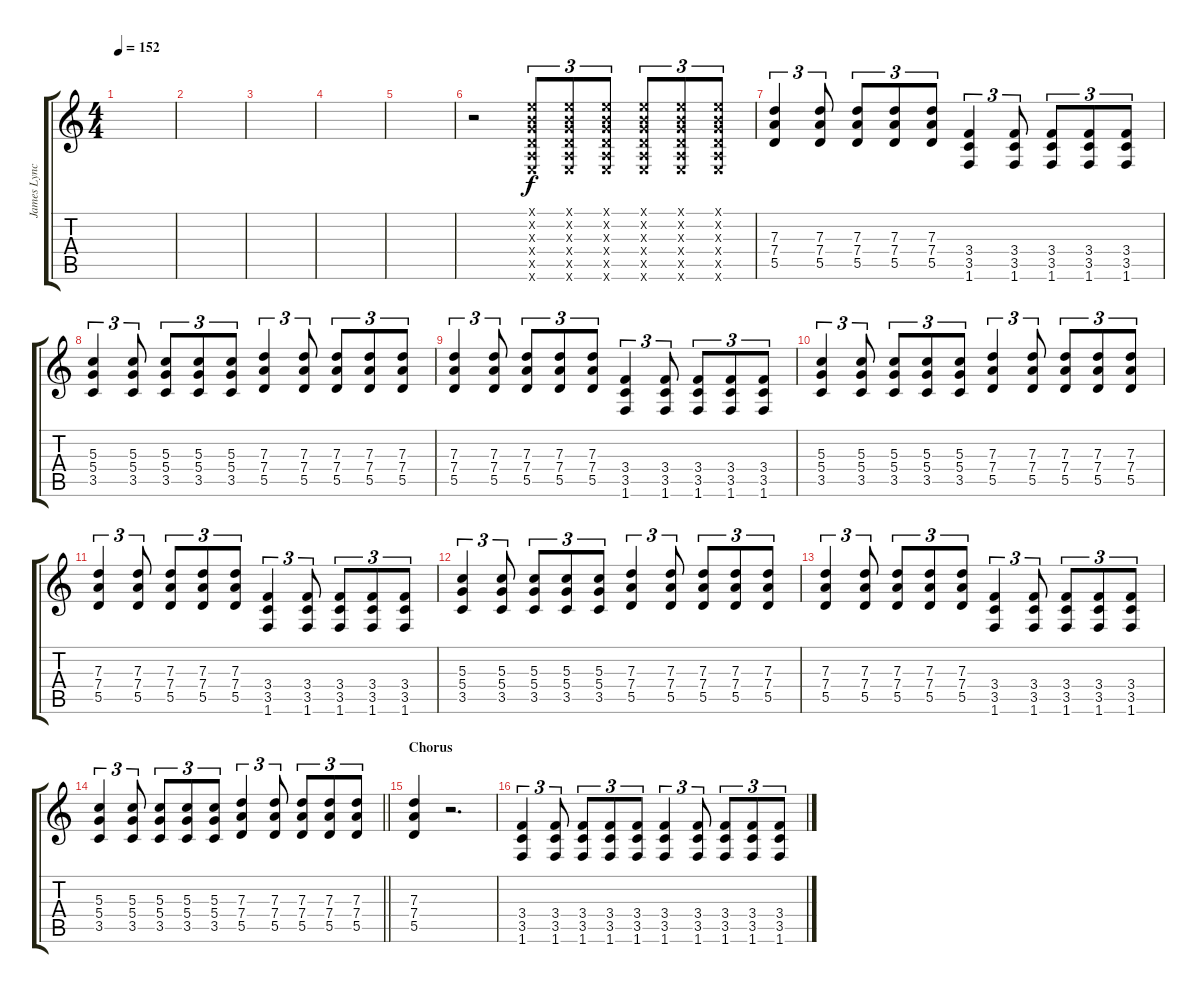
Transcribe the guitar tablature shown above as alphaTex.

\track ("James Lynch (Guitar Right)" "James Lync") {instrument distortionguitar}
\staff {score tabs}
\tuning (E4 B3 G3 D3 A2 E2) {hide}
\ts (4 4)
\tempo 152
\clef g2
\ks c
|
|
|
|
|
r.2 (0.1{x} 0.2{x} 0.3{x} 0.4{x} 0.5{x} 0.6{x}).8{tu (3 2) volume 12} (0.1{x} 0.2{x} 0.3{x} 0.4{x} 0.5{x} 0.6{x}).8{tu (3 2)} (0.1{x} 0.2{x} 0.3{x} 0.4{x} 0.5{x} 0.6{x}).8{tu (3 2)} (0.1{x} 0.2{x} 0.3{x} 0.4{x} 0.5{x} 0.6{x}).8{tu (3 2)} (0.1{x} 0.2{x} 0.3{x} 0.4{x} 0.5{x} 0.6{x}).8{tu (3 2)} (0.1{x} 0.2{x} 0.3{x} 0.4{x} 0.5{x} 0.6{x}).8{tu (3 2)} |
(7.3 7.4 5.5).4{tu (3 2)} (7.3 7.4 5.5).8{tu (3 2)} (7.3 7.4 5.5).8{tu (3 2)} (7.3 7.4 5.5).8{tu (3 2)} (7.3 7.4 5.5).8{tu (3 2)} (3.4 3.5 1.6).4{tu (3 2)} (3.4 3.5 1.6).8{tu (3 2)} (3.4 3.5 1.6).8{tu (3 2)} (3.4 3.5 1.6).8{tu (3 2)} (3.4 3.5 1.6).8{tu (3 2)} |
(5.3 5.4 3.5).4{tu (3 2)} (5.3 5.4 3.5).8{tu (3 2)} (5.3 5.4 3.5).8{tu (3 2)} (5.3 5.4 3.5).8{tu (3 2)} (5.3 5.4 3.5).8{tu (3 2)} (7.3 7.4 5.5).4{tu (3 2)} (7.3 7.4 5.5).8{tu (3 2)} (7.3 7.4 5.5).8{tu (3 2)} (7.3 7.4 5.5).8{tu (3 2)} (7.3 7.4 5.5).8{tu (3 2)} |
(7.3 7.4 5.5).4{tu (3 2)} (7.3 7.4 5.5).8{tu (3 2)} (7.3 7.4 5.5).8{tu (3 2)} (7.3 7.4 5.5).8{tu (3 2)} (7.3 7.4 5.5).8{tu (3 2)} (3.4 3.5 1.6).4{tu (3 2)} (3.4 3.5 1.6).8{tu (3 2)} (3.4 3.5 1.6).8{tu (3 2)} (3.4 3.5 1.6).8{tu (3 2)} (3.4 3.5 1.6).8{tu (3 2)} |
(5.3 5.4 3.5).4{tu (3 2)} (5.3 5.4 3.5).8{tu (3 2)} (5.3 5.4 3.5).8{tu (3 2)} (5.3 5.4 3.5).8{tu (3 2)} (5.3 5.4 3.5).8{tu (3 2)} (7.3 7.4 5.5).4{tu (3 2)} (7.3 7.4 5.5).8{tu (3 2)} (7.3 7.4 5.5).8{tu (3 2)} (7.3 7.4 5.5).8{tu (3 2)} (7.3 7.4 5.5).8{tu (3 2)} |
(7.3 7.4 5.5).4{tu (3 2)} (7.3 7.4 5.5).8{tu (3 2)} (7.3 7.4 5.5).8{tu (3 2)} (7.3 7.4 5.5).8{tu (3 2)} (7.3 7.4 5.5).8{tu (3 2)} (3.4 3.5 1.6).4{tu (3 2)} (3.4 3.5 1.6).8{tu (3 2)} (3.4 3.5 1.6).8{tu (3 2)} (3.4 3.5 1.6).8{tu (3 2)} (3.4 3.5 1.6).8{tu (3 2)} |
(5.3 5.4 3.5).4{tu (3 2)} (5.3 5.4 3.5).8{tu (3 2)} (5.3 5.4 3.5).8{tu (3 2)} (5.3 5.4 3.5).8{tu (3 2)} (5.3 5.4 3.5).8{tu (3 2)} (7.3 7.4 5.5).4{tu (3 2)} (7.3 7.4 5.5).8{tu (3 2)} (7.3 7.4 5.5).8{tu (3 2)} (7.3 7.4 5.5).8{tu (3 2)} (7.3 7.4 5.5).8{tu (3 2)} |
(7.3 7.4 5.5).4{tu (3 2)} (7.3 7.4 5.5).8{tu (3 2)} (7.3 7.4 5.5).8{tu (3 2)} (7.3 7.4 5.5).8{tu (3 2)} (7.3 7.4 5.5).8{tu (3 2)} (3.4 3.5 1.6).4{tu (3 2)} (3.4 3.5 1.6).8{tu (3 2)} (3.4 3.5 1.6).8{tu (3 2)} (3.4 3.5 1.6).8{tu (3 2)} (3.4 3.5 1.6).8{tu (3 2)} |
\barLineRight lightlight
(5.3 5.4 3.5).4{tu (3 2)} (5.3 5.4 3.5).8{tu (3 2)} (5.3 5.4 3.5).8{tu (3 2)} (5.3 5.4 3.5).8{tu (3 2)} (5.3 5.4 3.5).8{tu (3 2)} (7.3 7.4 5.5).4{tu (3 2)} (7.3 7.4 5.5).8{tu (3 2)} (7.3 7.4 5.5).8{tu (3 2)} (7.3 7.4 5.5).8{tu (3 2)} (7.3 7.4 5.5).8{tu (3 2)} |
\section ("" "Chorus")
(7.3 7.4 5.5).4 r.2{d} |
(3.4 3.5 1.6).4{tu (3 2)} (3.4 3.5 1.6).8{tu (3 2)} (3.4 3.5 1.6).8{tu (3 2)} (3.4 3.5 1.6).8{tu (3 2)} (3.4 3.5 1.6).8{tu (3 2)} (3.4 3.5 1.6).4{tu (3 2)} (3.4 3.5 1.6).8{tu (3 2)} (3.4 3.5 1.6).8{tu (3 2)} (3.4 3.5 1.6).8{tu (3 2)} (3.4 3.5 1.6).8{tu (3 2)}
